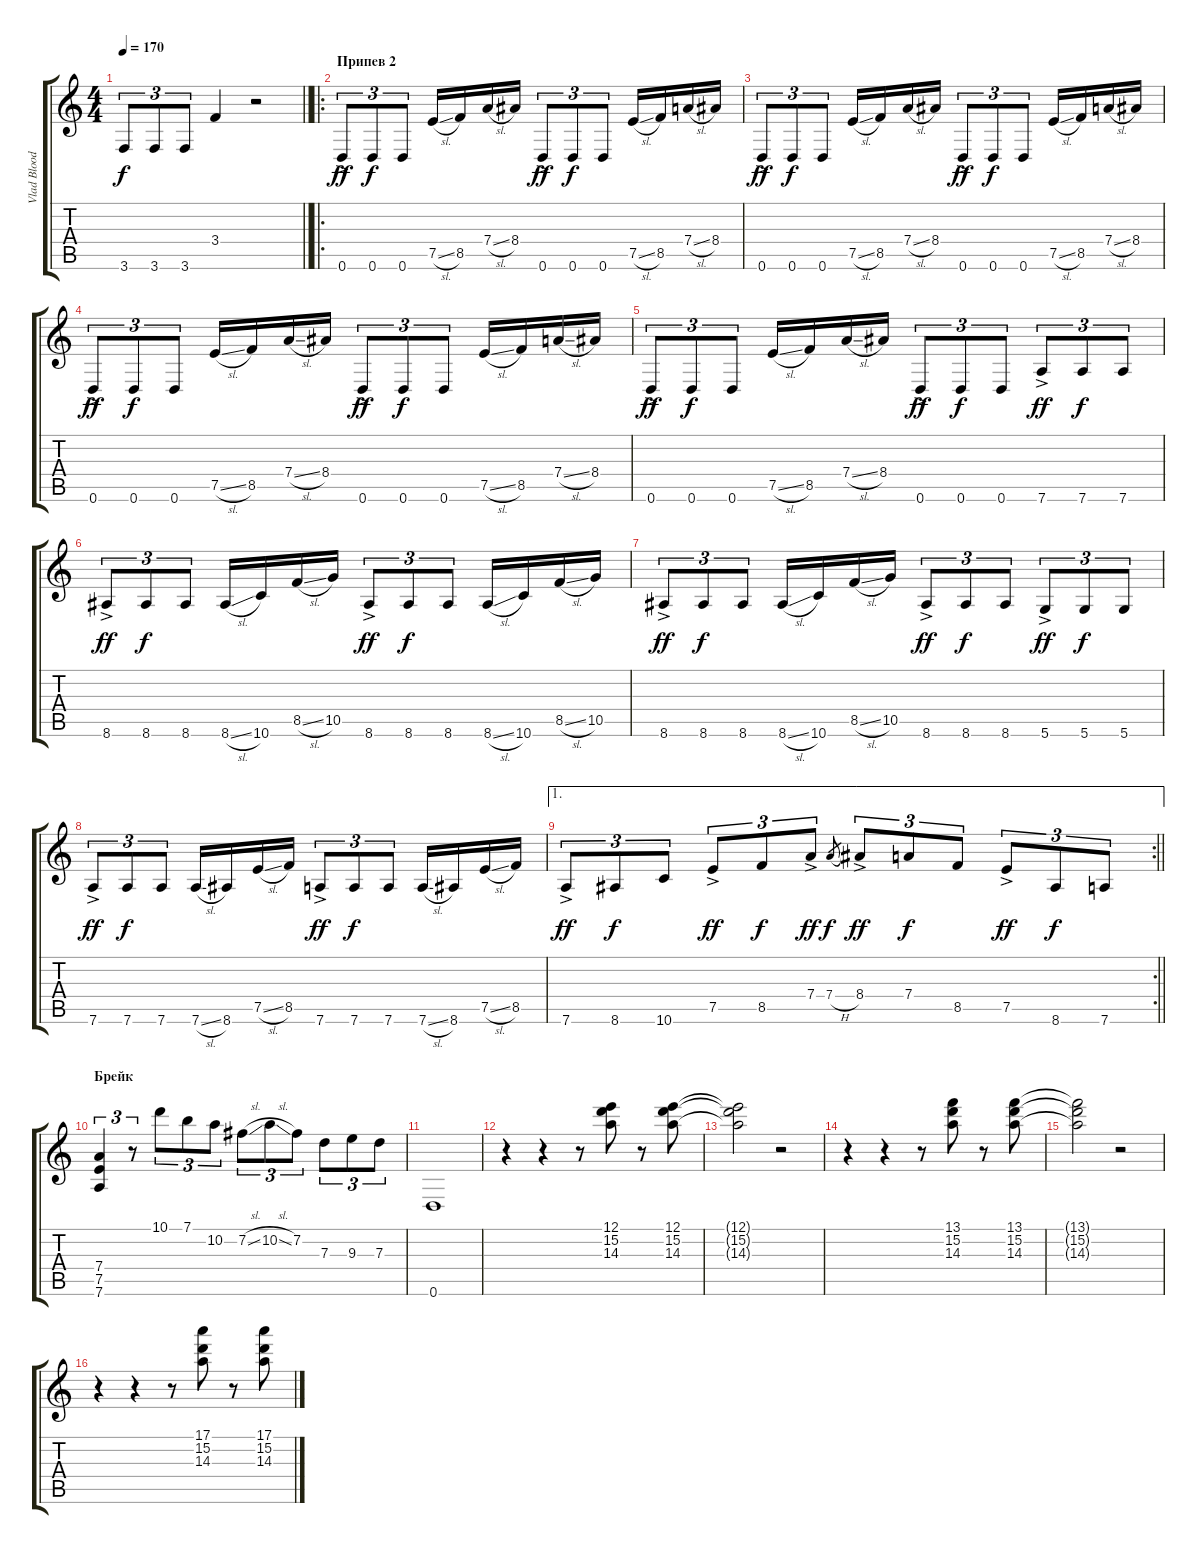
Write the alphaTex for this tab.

\track ("Vlad Blooder" "Vlad Blood") {instrument overdrivenguitar}
\staff {score tabs}
\tuning (E4 B3 G3 D3 A2 D2) {hide}
\ts (4 4)
\tempo 170
\clef g2
\barLineRight lightlight
\ks c
3.6.8{tu (3 2) dy f} 3.6.8{tu (3 2)} 3.6.8{tu (3 2)} 3.4.4 r.2 |
\ro
\section ("" "Припев 2")
0.6{ac}.8{tu (3 2) dy ff} 0.6.8{tu (3 2) dy f} 0.6.8{tu (3 2)} 7.5{sl}.16 8.5.16 7.4{sl}.16 8.4.16 0.6{ac}.8{tu (3 2) dy ff} 0.6.8{tu (3 2) dy f} 0.6.8{tu (3 2)} 7.5{sl}.16 8.5.16 7.4{sl}.16 8.4.16 |
0.6{ac}.8{tu (3 2) dy ff} 0.6.8{tu (3 2) dy f} 0.6.8{tu (3 2)} 7.5{sl}.16 8.5.16 7.4{sl}.16 8.4.16 0.6{ac}.8{tu (3 2) dy ff} 0.6.8{tu (3 2) dy f} 0.6.8{tu (3 2)} 7.5{sl}.16 8.5.16 7.4{sl}.16 8.4.16 |
0.6{ac}.8{tu (3 2) dy ff} 0.6.8{tu (3 2) dy f} 0.6.8{tu (3 2)} 7.5{sl}.16 8.5.16 7.4{sl}.16 8.4.16 0.6{ac}.8{tu (3 2) dy ff} 0.6.8{tu (3 2) dy f} 0.6.8{tu (3 2)} 7.5{sl}.16 8.5.16 7.4{sl}.16 8.4.16 |
0.6{ac}.8{tu (3 2) dy ff} 0.6.8{tu (3 2) dy f} 0.6.8{tu (3 2)} 7.5{sl}.16 8.5.16 7.4{sl}.16 8.4.16 0.6{ac}.8{tu (3 2) dy ff} 0.6.8{tu (3 2) dy f} 0.6.8{tu (3 2)} 7.6{ac}.8{tu (3 2) dy ff} 7.6.8{tu (3 2) dy f} 7.6.8{tu (3 2)} |
8.6{ac}.8{tu (3 2) dy ff} 8.6.8{tu (3 2) dy f} 8.6.8{tu (3 2)} 8.6{sl}.16 10.6.16 8.5{sl}.16 10.5.16 8.6{ac}.8{tu (3 2) dy ff} 8.6.8{tu (3 2) dy f} 8.6.8{tu (3 2)} 8.6{sl}.16 10.6.16 8.5{sl}.16 10.5.16 |
8.6{ac}.8{tu (3 2) dy ff} 8.6.8{tu (3 2) dy f} 8.6.8{tu (3 2)} 8.6{sl}.16 10.6.16 8.5{sl}.16 10.5.16 8.6{ac}.8{tu (3 2) dy ff} 8.6.8{tu (3 2) dy f} 8.6.8{tu (3 2)} 5.6{ac}.8{tu (3 2) dy ff} 5.6.8{tu (3 2) dy f} 5.6.8{tu (3 2)} |
7.6{ac}.8{tu (3 2) dy ff} 7.6.8{tu (3 2) dy f} 7.6.8{tu (3 2)} 7.6{sl}.16 8.6.16 7.5{sl}.16 8.5.16 7.6{ac}.8{tu (3 2) dy ff} 7.6.8{tu (3 2) dy f} 7.6.8{tu (3 2)} 7.6{sl}.16 8.6.16 7.5{sl}.16 8.5.16 |
\ae 1
\rc 2
\barLineRight lightlight
7.6{ac}.8{tu (3 2) dy ff} 8.6.8{tu (3 2) dy f} 10.6.8{tu (3 2)} 7.5{ac}.8{tu (3 2) dy ff} 8.5.8{tu (3 2) dy f} 7.4{ac}.8{tu (3 2) dy ff} 7.4{h}.8{gr dy f} 8.4{ac}.8{tu (3 2) dy ff} 7.4.8{tu (3 2) dy f} 8.5.8{tu (3 2)} 7.5{ac}.8{tu (3 2) dy ff} 8.6.8{tu (3 2) dy f} 7.6.8{tu (3 2)} |
\section ("" "Брейк")
(7.4 7.5 7.6).4{tu (3 2)} r.8{tu (3 2)} 10.1.8{tu (3 2)} 7.1.8{tu (3 2)} 10.2.8{tu (3 2)} 7.2{sl}.8{tu (3 2)} 10.2{sl}.8{tu (3 2)} 7.2.8{tu (3 2)} 7.3.8{tu (3 2)} 9.3.8{tu (3 2)} 7.3.8{tu (3 2)} |
0.6.1 |
r.4 r.4 r.8 (12.1 15.2 14.3).8 r.8 (12.1 15.2 14.3).8 |
(12.1{t} 15.2{t} 14.3{t}).2 r.2 |
r.4 r.4 r.8 (13.1 15.2 14.3).8 r.8 (13.1 15.2 14.3).8 |
(13.1{t} 15.2{t} 14.3{t}).2 r.2 |
r.4 r.4 r.8 (17.1 15.2 14.3).8 r.8 (17.1 15.2 14.3).8
